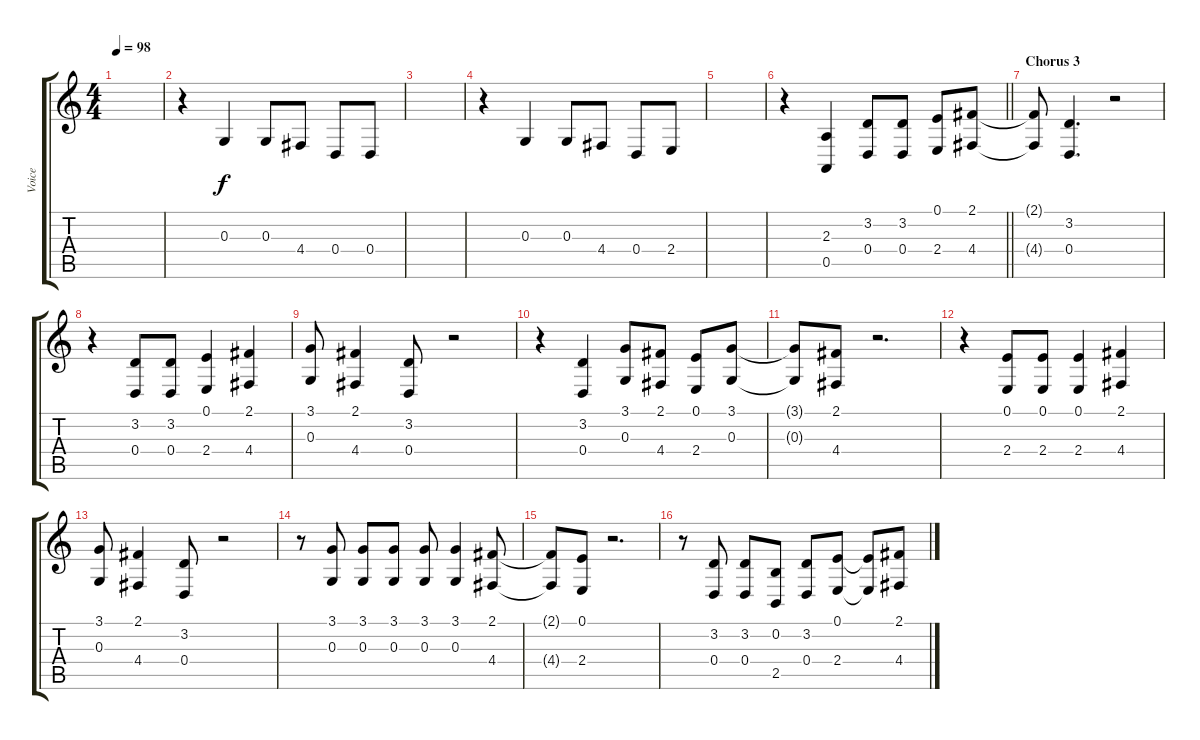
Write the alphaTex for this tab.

\track ("Voice" "Voice") {instrument acousticgrandpiano}
\staff {score tabs}
\tuning (E4 B3 G3 D3 A2 E2) {hide}
\ts (4 4)
\tempo 98
\clef g2
\ks c
|
r.4 0.3.4 0.3.8 4.4.8 0.4.8 0.4.8 |
|
r.4 0.3.4 0.3.8 4.4.8 0.4.8 2.4.8 |
|
\barLineRight lightlight
r.4 (2.3 0.5).4 (3.2 0.4).8 (3.2 0.4).8 (0.1 2.4).8 (2.1 4.4).8 |
\section ("" "Chorus 3")
(2.1{t} 4.4{t}).8 (3.2 0.4).4{d} r.2 |
r.4 (3.2 0.4).8 (3.2 0.4).8 (0.1 2.4).4 (2.1 4.4).4 |
(3.1 0.3).8 (2.1 4.4).4 (3.2 0.4).8 r.2 |
r.4 (3.2 0.4).4 (3.1 0.3).8 (2.1 4.4).8 (0.1 2.4).8 (3.1 0.3).8 |
(3.1{t} 0.3{t}).8 (2.1 4.4).8 r.2{d} |
r.4 (0.1 2.4).8 (0.1 2.4).8 (0.1 2.4).4 (2.1 4.4).4 |
(3.1 0.3).8 (2.1 4.4).4 (3.2 0.4).8 r.2 |
r.8 (3.1 0.3).8 (3.1 0.3).8 (3.1 0.3).8 (3.1 0.3).8 (3.1 0.3).4 (2.1 4.4).8 |
(2.1{t} 4.4{t}).8 (0.1 2.4).8 r.2{d} |
r.8 (3.2 0.4).8 (3.2 0.4).8 (0.2 2.5).8 (3.2 0.4).8 (0.1 2.4).8 (0.1{t} 2.4{t}).8 (2.1 4.4).8
